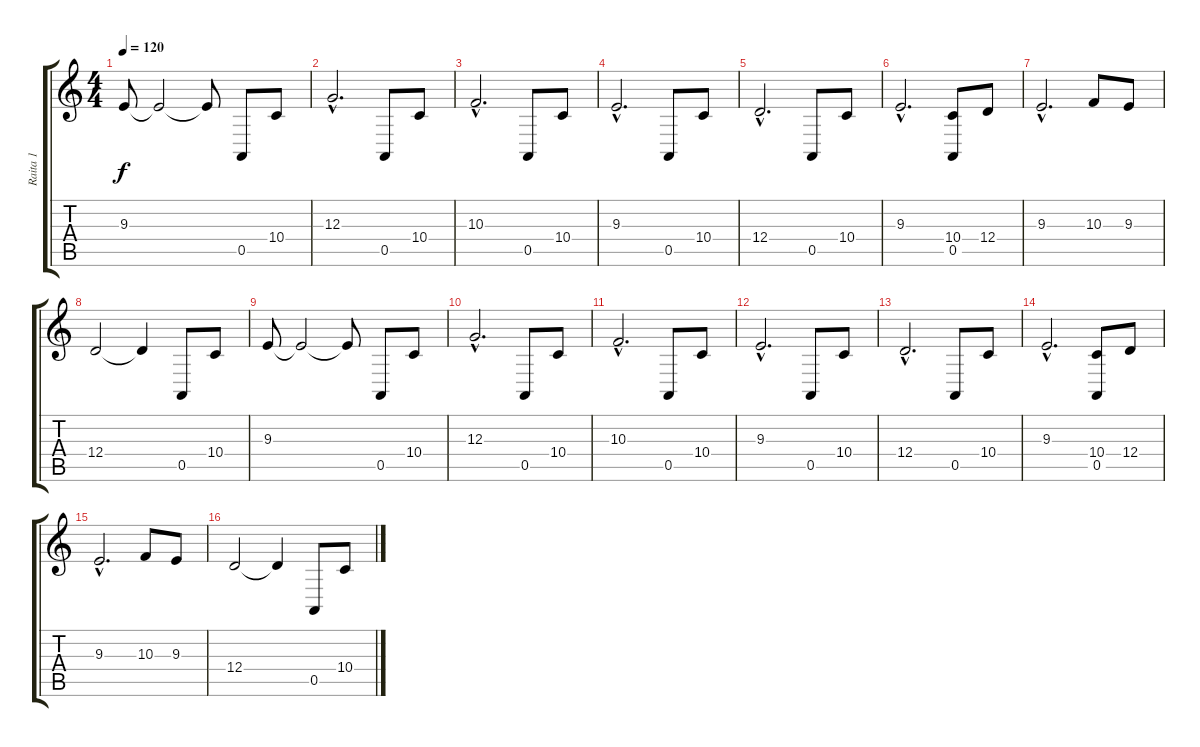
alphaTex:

\track ("Raita 1" "Raita 1") {instrument stringensemble1}
\staff {score tabs}
\tuning (E4 B3 G3 D3 A2 E2) {hide}
\ts (4 4)
\tempo 120
\clef g2
\ks c
9.3.8{dy f} 9.3{t}.2 9.3{t}.8 0.5.8 10.4.8 |
12.3{hac}.2{d} 0.5.8 10.4.8 |
10.3{hac}.2{d} 0.5.8 10.4.8 |
9.3{hac}.2{d} 0.5.8 10.4.8 |
12.4{hac}.2{d} 0.5.8 10.4.8 |
9.3{hac}.2{d} (10.4 0.5).8 12.4.8 |
9.3{hac}.2{d} 10.3.8 9.3.8 |
12.4.2 12.4{t}.4 0.5.8 10.4.8 |
9.3.8 9.3{t}.2 9.3{t}.8 0.5.8 10.4.8 |
12.3{hac}.2{d} 0.5.8 10.4.8 |
10.3{hac}.2{d} 0.5.8 10.4.8 |
9.3{hac}.2{d} 0.5.8 10.4.8 |
12.4{hac}.2{d} 0.5.8 10.4.8 |
9.3{hac}.2{d} (10.4 0.5).8 12.4.8 |
9.3{hac}.2{d} 10.3.8 9.3.8 |
12.4.2 12.4{t}.4 0.5.8 10.4.8
